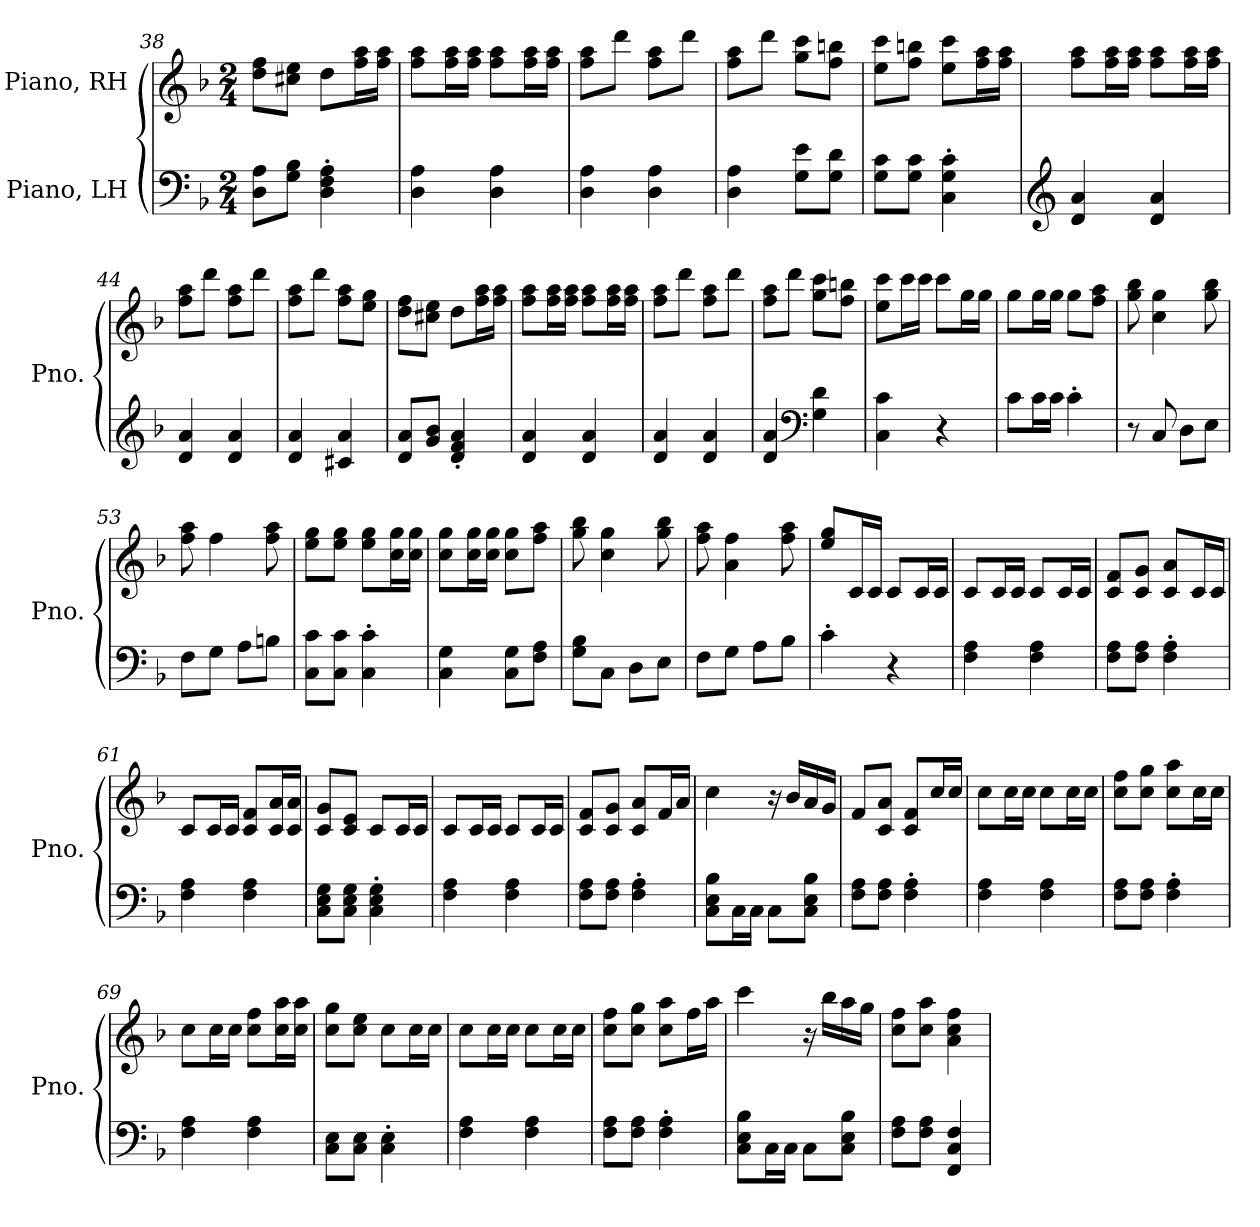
**kern	**kern
*part2	*part1
*staff2	*staff1
*I"Piano, LH	*I"Piano, RH
*I'Pno.	*I'Pno.
*clefF4	*clefG2
*k[b-]	*k[b-]
*M2/4	*M2/4
=38	=38
8D\ 8A\L	8dd\ 8ff\L
8G\ 8B-\J	8cc#X\ 8ee\J
4D\' 4F\' 4A\'	8dd\L
.	16ff\ 16aa\L
.	16ff\ 16aa\JJ
=39	=39
4D\ 4A\	8ff\ 8aa\L
.	16ff\ 16aa\L
.	16ff\ 16aa\JJ
4D\ 4A\	8ff\ 8aa\L
.	16ff\ 16aa\L
.	16ff\ 16aa\JJ
=40	=40
4D\ 4A\	8ff\ 8aa\L
.	8ddd\J
4D\ 4A\	8ff\ 8aa\L
.	8ddd\J
=41	=41
4D\ 4A\	8ff\ 8aa\L
.	8ddd\J
8G\ 8e\L	8gg\ 8ccc\L
8G\ 8d\J	8ff\ 8bbn\J
=42	=42
8G\ 8c\L	8ee\ 8ccc\L
8G\ 8c\J	8ff\ 8bbn\J
4C\' 4G\' 4c\'	8ee\ 8ccc\L
.	16ff\ 16aa\L
.	16ff\ 16aa\JJ
!!LO:LB:g=z
=43	=43
*clefG2	*
4d/ 4a/	8ff\ 8aa\L
.	16ff\ 16aa\L
.	16ff\ 16aa\JJ
4d/ 4a/	8ff\ 8aa\L
.	16ff\ 16aa\L
.	16ff\ 16aa\JJ
=44	=44
4d/ 4a/	8ff\ 8aa\L
.	8ddd\J
4d/ 4a/	8ff\ 8aa\L
.	8ddd\J
=45	=45
4d/ 4a/	8ff\ 8aa\L
.	8ddd\J
4c#X/ 4a/	8ff\ 8aa\L
.	8ee\ 8gg\J
=46	=46
8d/ 8a/L	8dd\ 8ff\L
8g/ 8b-/J	8cc#X\ 8ee\J
4d/' 4f/' 4a/'	8dd\L
.	16ff\ 16aa\L
.	16ff\ 16aa\JJ
=47	=47
4d/ 4a/	8ff\ 8aa\L
.	16ff\ 16aa\L
.	16ff\ 16aa\JJ
4d/ 4a/	8ff\ 8aa\L
.	16ff\ 16aa\L
.	16ff\ 16aa\JJ
=48	=48
4d/ 4a/	8ff\ 8aa\L
.	8ddd\J
4d/ 4a/	8ff\ 8aa\L
.	8ddd\J
!!LO:LB:g=z
=49	=49
4d/ 4a/	8ff\ 8aa\L
.	8ddd\J
*clefF4	*
4G\ 4d\	8gg\ 8ccc\L
.	8ff\ 8bbn\J
=50	=50
4C\ 4c\	8ee\ 8ccc\L
.	16ccc\L
.	16ccc\JJ
4r	8ccc\L
.	16gg\L
.	16gg\JJ
=51	=51
8c\L	8gg\L
16c\L	16gg\L
16c\JJ	16gg\JJ
4c'\	8gg\L
.	8ff\ 8aa\J
=52	=52
8r	8gg\ 8bb-\
8C/	4cc\ 4gg\
8D\L	.
8E\J	8gg\ 8bb-\
=53	=53
8F\L	8ff\ 8aa\
8G\J	4ff\
8A\L	.
8Bn\J	8ff\ 8aa\
=54	=54
8C\ 8c\L	8ee\ 8gg\L
8C\ 8c\J	8ee\ 8gg\J
4C\' 4c\'	8ee\ 8gg\L
.	16cc\ 16gg\L
.	16cc\ 16gg\JJ
!!LO:LB:g=z
=55	=55
4C\ 4G\	8cc\ 8gg\L
.	16cc\ 16gg\L
.	16cc\ 16gg\JJ
8C\ 8G\L	8cc\ 8gg\L
8F\ 8A\J	8ff\ 8aa\J
=56	=56
8G\ 8B-\L	8gg\ 8bb-\
8C\J	4cc\ 4gg\
8D\L	.
8E\J	8gg\ 8bb-\
=57	=57
8F\L	8ff\ 8aa\
8G\J	4a\ 4ff\
8A\L	.
8B-\J	8ff\ 8aa\
=58	=58
4c'\	8ee/ 8gg/L
.	16c/L
.	16c/JJ
4r	8c/L
.	16c/L
.	16c/JJ
=59	=59
4F\ 4A\	8c/L
.	16c/L
.	16c/JJ
4F\ 4A\	8c/L
.	16c/L
.	16c/JJ
=60	=60
8F\ 8A\L	8c/ 8f/L
8F\ 8A\J	8c/ 8g/J
4F\' 4A\'	8c/ 8a/L
.	16c/L
.	16c/JJ
!!LO:LB:g=z
=61	=61
4F\ 4A\	8c/L
.	16c/L
.	16c/JJ
4F\ 4A\	8c/ 8f/L
.	16c/ 16a/L
.	16c/ 16a/JJ
=62	=62
8C\ 8E\ 8G\L	8c/ 8g/L
8C\ 8E\ 8G\J	8c/ 8e/J
4C\' 4E\' 4G\'	8c/L
.	16c/L
.	16c/JJ
=63	=63
4F\ 4A\	8c/L
.	16c/L
.	16c/JJ
4F\ 4A\	8c/L
.	16c/L
.	16c/JJ
=64	=64
8F\ 8A\L	8c/ 8f/L
8F\ 8A\J	8c/ 8g/J
4F\' 4A\'	8c/ 8a/L
.	16f/L
.	16a/JJ
=65	=65
8C\ 8E\ 8B-\L	4cc\
16C\L	.
16C\JJ	.
8C\L	16r
.	16b-/LL
8C\ 8E\ 8B-\J	16a/
.	16g/JJ
!!LO:LB:g=z
=66	=66
8F\ 8A\L	8f/L
8F\ 8A\J	8c/ 8a/J
4F\' 4A\'	8c/ 8f/L
.	16cc/L
.	16cc/JJ
=67	=67
4F\ 4A\	8cc\L
.	16cc\L
.	16cc\JJ
4F\ 4A\	8cc\L
.	16cc\L
.	16cc\JJ
=68	=68
8F\ 8A\L	8cc\ 8ff\L
8F\ 8A\J	8cc\ 8gg\J
4F\' 4A\'	8cc\ 8aa\L
.	16cc\L
.	16cc\JJ
=69	=69
4F\ 4A\	8cc\L
.	16cc\L
.	16cc\JJ
4F\ 4A\	8cc\ 8ff\L
.	16cc\ 16aa\L
.	16cc\ 16aa\JJ
=70	=70
8C\ 8E\L	8cc\ 8gg\L
8C\ 8E\J	8cc\ 8ee\J
4C\' 4E\'	8cc\L
.	16cc\L
.	16cc\JJ
=71	=71
4F\ 4A\	8cc\L
.	16cc\L
.	16cc\JJ
4F\ 4A\	8cc\L
.	16cc\L
.	16cc\JJ
!!LO:PB:g=z
=72	=72
8F\ 8A\L	8cc\ 8ff\L
8F\ 8A\J	8cc\ 8gg\J
4F\' 4A\'	8cc\ 8aa\L
.	16ff\L
.	16aa\JJ
=73	=73
8C\ 8E\ 8B-\L	4ccc\
16C\L	.
16C\JJ	.
8C\L	16r
.	16bb-\LL
8C\ 8E\ 8B-\J	16aa\
.	16gg\JJ
=74	=74
8F\ 8A\L	8cc\ 8ff\L
8F\ 8A\J	8cc\ 8aa\J
4FF/ 4C/ 4F/	4a\ 4cc\ 4ff\
=	=
*-	*-
